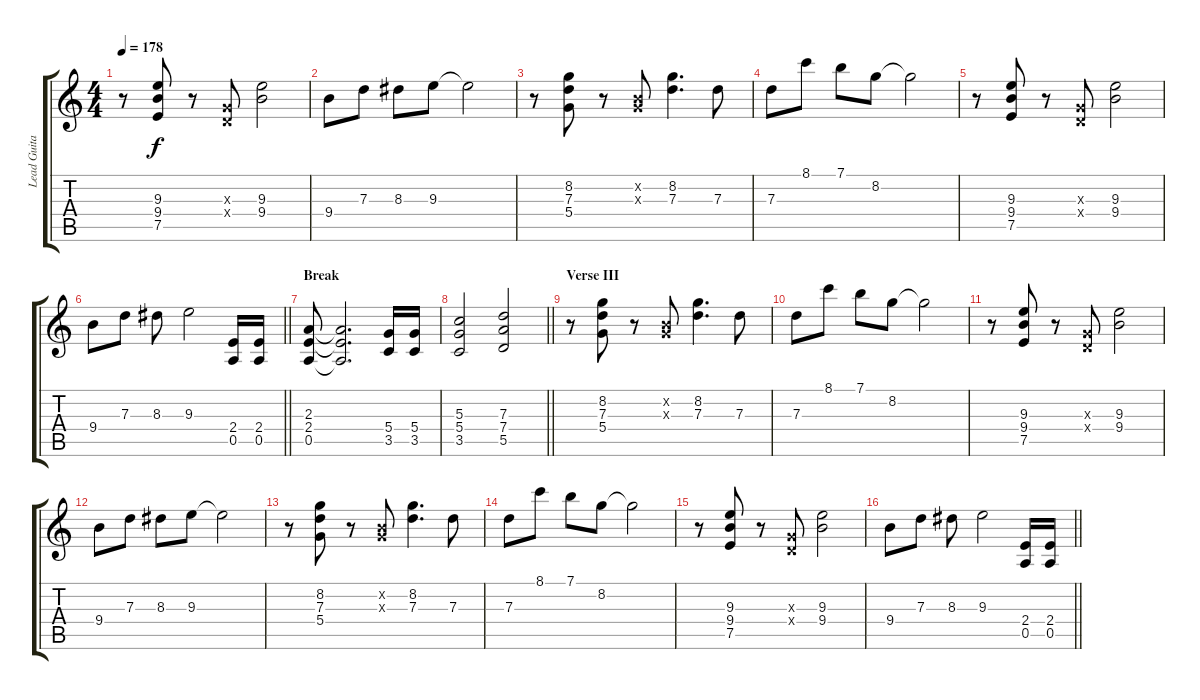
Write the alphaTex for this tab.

\track ("Lead Guitar" "Lead Guita") {instrument overdrivenguitar}
\staff {score tabs}
\tuning (E4 B3 G3 D3 A2 E2) {hide}
\ts (4 4)
\tempo 178
\clef g2
\ks c
r.8{dy f} (9.3 9.4 7.5).8 r.8 (0.3{x} 0.4{x}).8 (9.3 9.4).2 |
9.4.8 7.3.8 8.3.8 9.3.8 9.3{t}.2 |
r.8 (8.2 7.3 5.4).8 r.8 (0.2{x} 0.3{x}).8 (8.2 7.3).4{d} 7.3.8 |
7.3.8 8.1.8 7.1.8 8.2.8 8.2{t}.2 |
r.8 (9.3 9.4 7.5).8 r.8 (0.3{x} 0.4{x}).8 (9.3 9.4).2 |
\barLineRight lightlight
9.4.8 7.3.8 8.3.8 9.3.2 (2.4 0.5).16 (2.4 0.5).16 |
\section ("" "Break")
(2.3 2.4 0.5).8 (2.3{t} 2.4{t} 0.5{t}).2{d} (5.4 3.5).16 (5.4 3.5).16 |
\barLineRight lightlight
(5.3 5.4 3.5).2 (7.3 7.4 5.5).2 |
\section ("" "Verse III")
r.8 (8.2 7.3 5.4).8 r.8 (0.2{x} 0.3{x}).8 (8.2 7.3).4{d} 7.3.8 |
7.3.8 8.1.8 7.1.8 8.2.8 8.2{t}.2 |
r.8 (9.3 9.4 7.5).8 r.8 (0.3{x} 0.4{x}).8 (9.3 9.4).2 |
9.4.8 7.3.8 8.3.8 9.3.8 9.3{t}.2 |
r.8 (8.2 7.3 5.4).8 r.8 (0.2{x} 0.3{x}).8 (8.2 7.3).4{d} 7.3.8 |
7.3.8 8.1.8 7.1.8 8.2.8 8.2{t}.2 |
r.8 (9.3 9.4 7.5).8 r.8 (0.3{x} 0.4{x}).8 (9.3 9.4).2 |
\barLineRight lightlight
9.4.8 7.3.8 8.3.8 9.3.2 (2.4 0.5).16 (2.4 0.5).16
